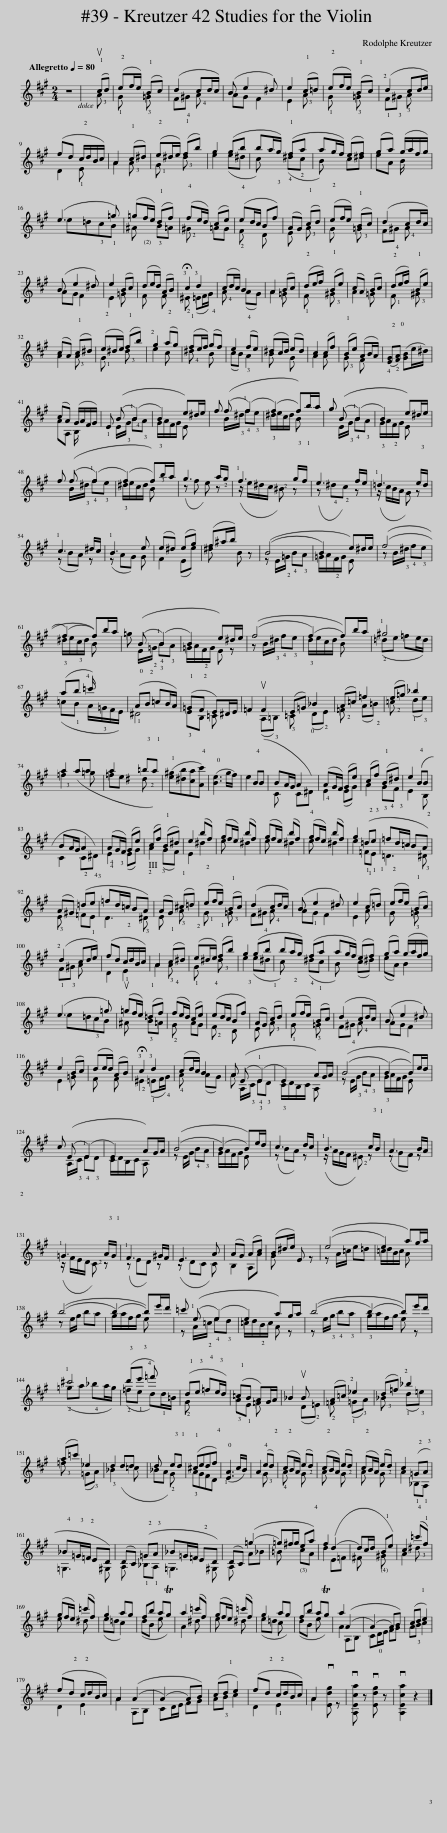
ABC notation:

X:1
%%score ( 1 2 )
L:1/8
Q:1/4=80
M:2/4
I:linebreak $
K:A
V:1 treble
V:2 treble
V:1
 z4 | x2 (u!1!cd) | (!2!ef/e/) (!1!Bc) | (d2 cd/c/) | (B e2 ^d) | %5
 e2 (!1!c=d) | (!2!ef/e/) (!1!Bc) | (!2!d2 cd/e/) |$ (fd !2!c/d/B/c/) | A2 (!1!c^d) | %10
 (!2!e^d/e/) (!1!fb) | g2 (gb | ba/g/) (!1!fa | ag/f/) (ef) | (ga) (g/a/f/g/) |$ %15
 (e3 =g) | (=g!(2)!f/e/) (!1!df) | (!4!fe/d/) (ce) | (!4!ed/c/ B!3!f) | (AG) (!1!cd) | %20
 (!2!ef/e/) (!1!Bc) | (d2 cd/c/) |$ (B e2 ^d) | e2 (Bc) | (de/d/) (AB) | %25
 !fermata!!3!c2 !3!d2 | (cd/c/) B2 | A2 (Bc) | (!2!de/f/) (!1!Be) | (cA) (Bc) | %30
 (!2!de/f/) (!1!Be) |$ (cA) (!1!c^d) | (!2!e^d/e/) (!1!fb) | !2!g2 (!2!ag) | (!1!fe/f/) (gf) | %35
 e2 (!4!fe) | (^dc/d/) (ed) | c2 (cf) | (!1!Be) (AB/A/) | (!4!!2![EG]!2!!0![FA]) ([GB]e/^d/) |$ %40
 (cA) (G/A/F/G/) | !1!E ((B (!1!!4!B2) | B2) e)^d/e/ | f ((f (!1!f2) | (f2) f))b/a/ | %45
 g ((B (!1!B2) | B2) e)^d/e/ |$ f ((f (!1!f2) | (f2) f))!3!b/a/ | g3 a/!2!g/ | %50
 !1!f3 !3!g/!1!f/ | e3 f/e/ | !1!=d3 !3!e/d/ |$ !1!c3 ^d/c/ | !1!B3 e | %55
 (e^d) (eg) | (f^a/b/) x2 | ((B4 | B2) e)^d/e/ | ((f4 |$ %60
 (f2) f))b/a/ | =g ((B (!1!B2) | B2) e)^d/e/ | ((f4 | (f2) f))b/a/ | %65
 !1!^g4 |$ (a!3!b !4!=c'/) x/ x | (!0!A!2!B !3!=cB/A/) | (!1!=G!2!F E)^D/E/ | =F2 uF2 | %70
 (E=G) _B2 | (A=c) =f2 | (e=g) _b2 |$ a2 (aa | a2 !3!=b!1!a) | %75
 (!1![e^g][^db][ca]!4![Ac']) | (!0![Be]3 g/f/) | e2 !4!BB | BA/G/ A2 | (AG/F/) (Ge) | %80
 (cf) (!1!B^d) | e2 !4!BB |$ BA/G/ A2 | (AG/F/) (Ge) | (cf) (!1!B^d) | %85
 e2 (bf) | (gf/e/) (bf) | (gf/e/) (bf) | (gf/e/) (bf) | g2 (!2!=d!3!e | %90
 !4!=f!3!d/=c/ B!2!A) |$ (A^G) (!2!=d!3!e | !4!=f!3!d/=c/ B!2!!III!A) | (AG) (!1!^c=d) | (!2!ef/e/) (!1!Bc) | %95
 (d2 cd/c/) | (B e2 ^d) | e2 (!1!c!1!=d) | (!2!ef/e/) (!1!Bc) |$ (!2!d2 cd/e/) | %100
 (fd !2!c/d/B/c/) | A2 (!1!c^d) | (!2!e^d/e/) (!1!fb) | g2 (gb | ba/g/) (!1!fa | %105
 ag/f/) (ef) | (ga) (g/a/f/g/) |$ (e3 =g) | (u=gf/e/) (!1!=df) | (!4!fe/d/) (ce) | %110
 (!4!ed/c/ B!3!f) | (AG) (!1!cd) | (!2!ef/e/) (!1!Bc) | (d2 cd/c/) | (B e2 ^d) |$ %115
 e2 (Bc) | (de/d/) (AB) | !fermata!!3!c2 !3!d2 | (cd/c/) B2 | A ((E (!1!E2) | %120
 E2) A)G/A/ | ((B4 | (B2) B))e/d/ |$ c ((E (!1!E2) | E2) A)G/A/ | %125
 ((B4 | (B2) B))!3!e/d/ | c3 d/c/ | !1!B3 !3!c/!1!B/ | A3 B/A/ |$ %130
 !1!=G3 !3!A/!1!G/ | !1!F3 ^G/F/ | E3 A | (AG) (Ac) | (B^d/e/) E z | %135
 ((e4 | e2) a)g/a/ |$ ((b4 | (b2) b))e'/d'/ | =c' ((!1!e (e2) | %140
 e2) a)g/a/ | ((b4 | (b2) b))e'/d'/ |$ !1!^c'4 | (!3!d'!3!e' !4!=f') x | %145
 (!1!d!3!e !4!=f!3!e/d/) | (!1!=cB A)G/A/ | _B2 uB x | (A=c) !2!_e2 | (d=f) !2!_b2 |$ %150
 (a=c') _e2 | d2 dd | d x !3!e!1!d | (!1!^ced!4!f) | (!1!!0![EA]3 c/B/) | %155
 A2 (!4!e!2!d) | (!2!cB/A/) (e!2!d) | (!2!cB/A/) (e!2!d) | (!2!cB/A/) (e!2!d) | c2 (!2!=G!3!A |$ %160
 !4!_B!3!=G/!2!=F/ ED) | (DC) (!2!=G!3!A | _B=G/=F/ !2!ED) | (DC) ((=g2 | =g)^f/g/ e!4!a) | %165
 f2 ((d2 | d)c/d/ !1!Be) | c2 (!4!=c'!1!f) |$ (gf/e/) (=c'f) | g2 ag | %170
 fb aTg | a2 (=c'f) | (gf/e/) (=c'f) | g2 ag | fb aTg | %175
 a2 ((A2 | (A2) A)B) | (c!1!d e2) |$ (f!2!d !2!c/d/B/c/) | A2 ((A2 | %180
 (A2) A)B) | (c!1!d e2) | (f!2!d !2!c/d/B/c/) | A2 v[Edg] z | v[A,Eca] z v[Edg] z | %185
 v[A,Eca]2 z2 |] %186
V:2
 x4 | x2 !3!A x | !1!G x !3!=G x | F!4!^G !4!A x | AG F2 | %5
 E2 !3!A x | !1!G x !3!=G x | !1!F!3!^G !3!A x |$ D2 !1!E x | A2 !3!A x | %10
 !1!G x !3!^d x | e2 (e^d | c) x (!4!^d!2!c | B) x c^d | eA B/ x3/2 |$ %15
 e=d!3!c!1!B | ^A x !3!B=A | !2!^G x =AG | !2!F x D x | E x !3!A x | %20
 G x !3!=G x | F!4!^G !4!A x |$ AG F2 | E2 =G x | F x F x | %25
 !2!^E x (=EF/!4!G/) | !4!A x (AG) | A2 =G x | !1!F x !3!^G x | A2 =G x | %30
 !1!F x !3!^G x |$ A2 !3!A x | !1!G x !3!^d x | e2 c x | !4!^d x B x | %35
 (cB) !3!A2 | B x G x | A2 A x | !3!G x F x | x4 |$ %40
 AA, B,/ x3/2 | x E/!3!G/ B!3!A | !3!G/A/F/G/ E x | x B/!3!^d/ !4!f!3!e | !3!^d/e/c/d/ B x | %45
 x E/!3!G/ !4!B!3!A | !3!G/A/!2!F/G/ E x |$ x B/!3!^d/ !4!f!3!e | !3!^d/e/c/d/ B x | z f e z | %50
 z/ e/^d/c/ !2!^B z | z !4!^d!2!c z | z/ c/B/A/ G z |$ z BA z | z AG G | %55
 F2 (Ee) | ^d x B z | z E/!2!=G/ !4!B!3!A | =G/A/!2!F/G/ E x | z B/!3!^d/ !4!f!3!e |$ %60
 !3!^d/e/c/d/ B x | x E/!2!=G/ !4!B!3!A | =G/A/!2!F/G/ E z | z B/!3!^d/ !4!f!3!e | !3!d/e/c/d/ B x | %65
 (!2!=de =fe/d/) |$ (=c!1!B A/!3!=G/F/E/) | !1!^D4 | !3!EB, =C x | x2 (A,!3!=B,) | %70
 !3!=C x (!0!D!2!E) | !2!=F x (A!2!=B) | !2!=c x (!1!d!3!e) |$ !3!=f2 x =g | =fe !2!^d x | %75
 x4 | x4 | x4 | C x C!4!^D | !4!E2 (EG) | %80
 A2 !3!GF | E2 x B, |$ C2 C!4!^D | !4!E2 (EG) | A2 (!3!GF) | %85
 E2 ^d2 | e x ^d2 | e x ^d2 | e x ^d2 | e2 !1!=F!1!E | %90
 =D3 !3!^D |$ !3!E x =F!1!E | D3 !3!^D | E x !3!A x | !1!G x !3!=G x | %95
 F!4!^G !4!A x | AG F2 | E2 A x | G x !3!=G x |$ !1!F!3!^G A x | %100
 D2 !1!E2 | A2 !3!A x | !1!G x !3!^d x | e2 (e^d | c) x (!4!^dc | %105
 B) x (c^d) | (eA) B2 |$ e=d!3!cB | ^A x !3!B=A | !2!G x AG | %110
 !2!F x D x | E x !3!A x | !1!G x !3!=G x | F!4!^G !4!A x | AG F2 |$ %115
 E2 =G x | F x F x | !2!^E2 (!1!=EF/!4!G/) | !4!A x (AG) | A A,/!3!C/ !4!E!3!D | %120
 !3!C/D/B,/C/ A, x | z E/!3!G/ !4!B!3!A | !3!G/A/F/G/ E x |$ x A,/!3!C/ !4!E!3!D | C/D/B,/C/ A, x | %125
 z E/G/ !4!B!3!A | G/A/F/G/ E x | z BA z | z/ A/G/F/ !2!^E z | z GF z |$ %130
 z/ F/E/D/ !2!C z | z ED z | z DC C | B,2 A,A | G x3 | %135
 z A/=c/ e=d | =c/d/B/c/ A x |$ z e/g/ ba | g/a/f/g/ e x | z A/!2!=c/ !4!e!3!d | %140
 =c/d/!2!B/c/ A z | z e/!3!g/ !4!b!3!a | !3!g/a/f/g/ e z |$ (!2!=ga !4!_ba/g/) | (!2!=f!1!e d)!1!d/=B/ | %145
 !2!G x3 | !3!A!1!E =F x | x2 (D!2!=E) | !2!=F x (!1!=G!3!A) | !3!_B x (!1!d!3!=e) |$ %150
 !3!=f x (=G!3!A) | !3!_B2 x =c | _BA !2!G x | !3!AGFD | x4 | %155
 x2 !3!G x | !4!A x G x | A x G x | A x G x | A2 !1!_B,!1!A, |$ %160
 =G,3 ^G, | A, x !1!_B,!1!A, | =G,3 ^G, | A, x A_B | =B x !(3)!cA | %165
 d2 E=F | ^F x !(4)!^G x | A2 !3!^d x |$ e x ^d x | (e=d c2) | %170
 dB e x | A2 ^d x | e x ^d x | e=d c x | dB e x | %175
 A2 A,B, | C!0!D/E/ FG | A!3!B c2 |$ D2 !1!E2 | A2 A,B, | %180
 CD/E/ FG | A!3!B c2 | D2 !1!E2 | A2 x2 | x4 | %185
 x4 |] %186
